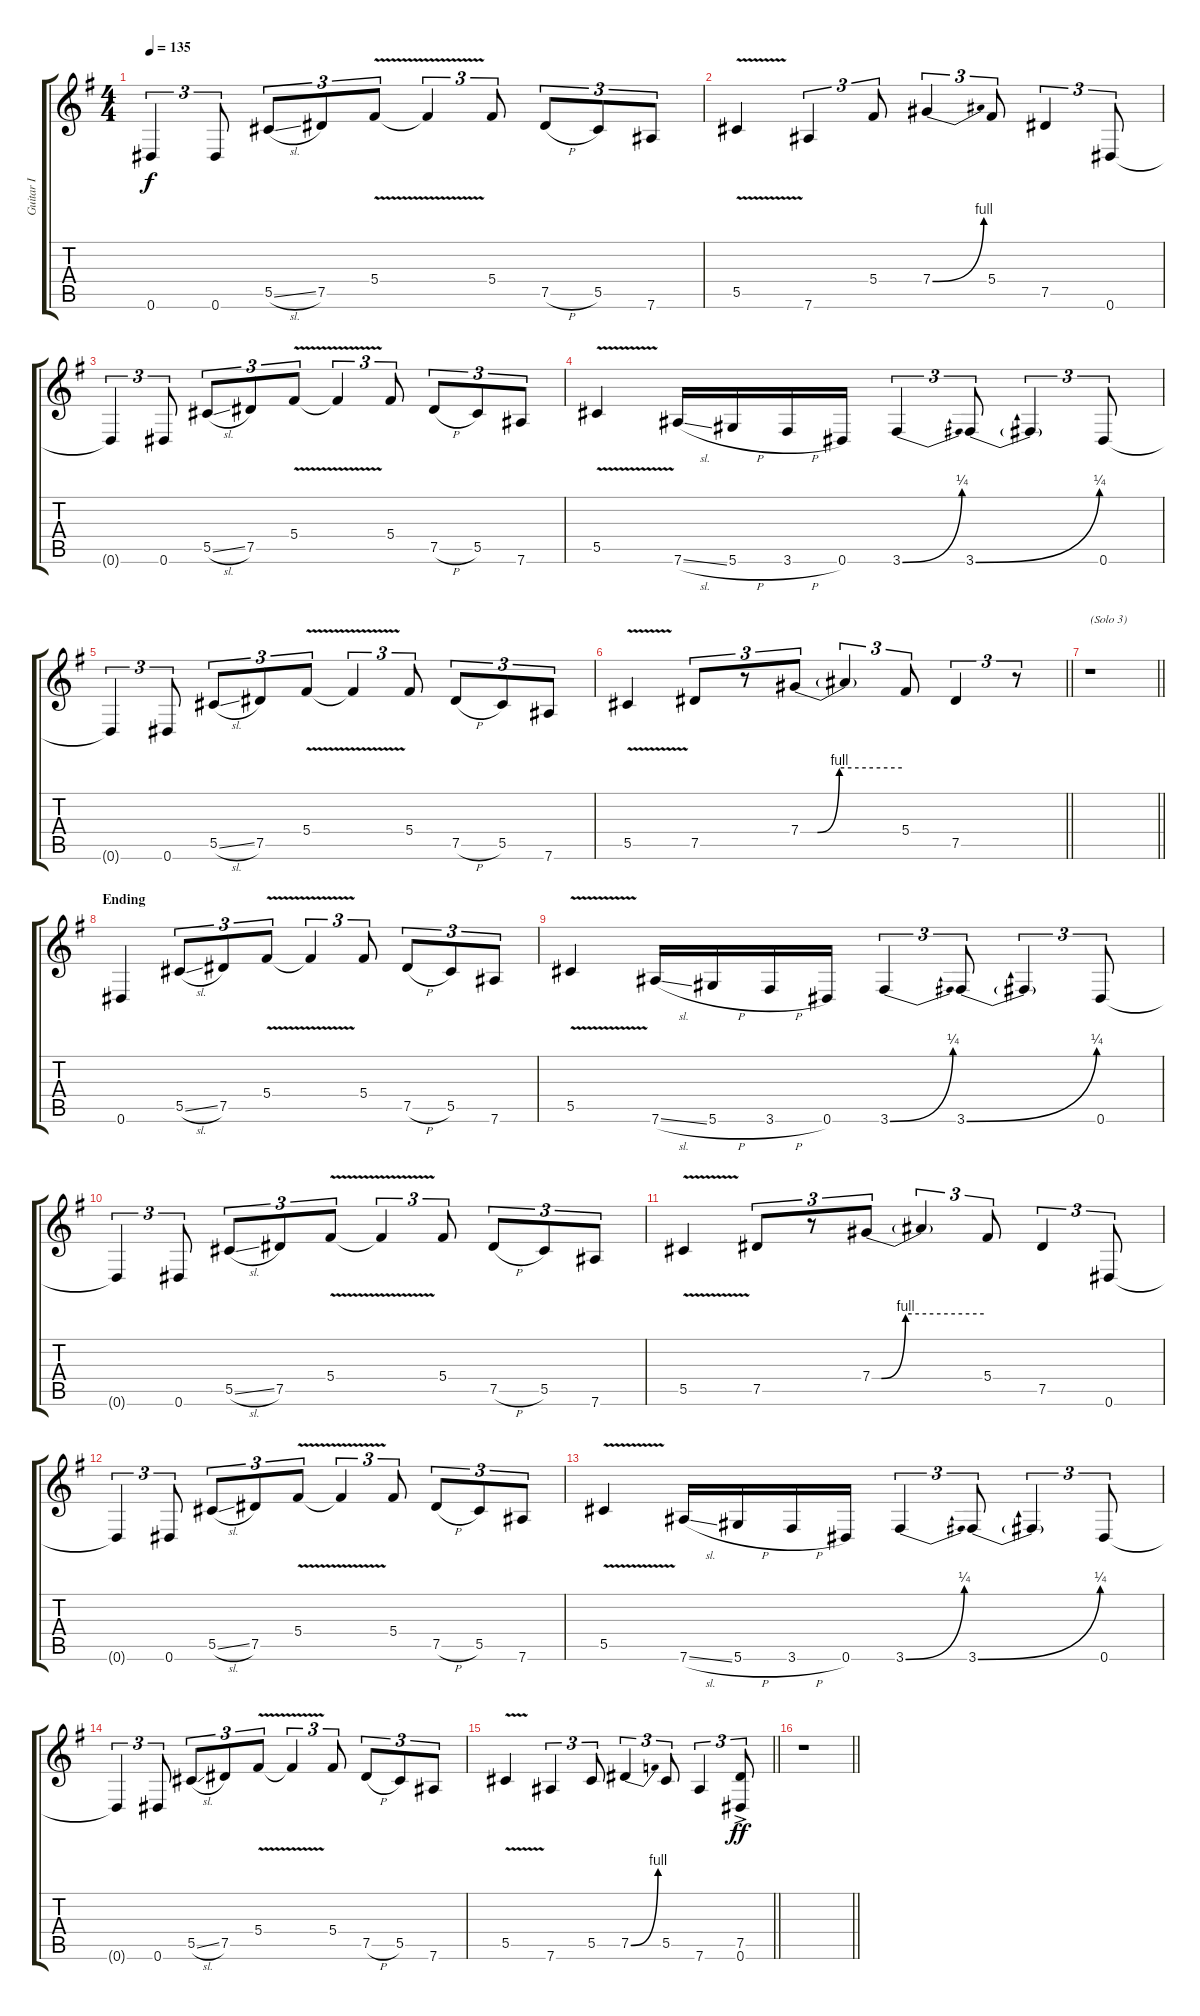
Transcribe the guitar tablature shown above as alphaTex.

\track ("Guitar I" "Guitar I") {instrument distortionguitar}
\staff {score tabs}
\tuning (Eb4 Bb3 Gb3 Db3 Ab2 Eb2) {hide}
\ts (4 4)
\tempo 135
\clef g2
\ks eminor
0.6{t}.4{tu (3 2) dy f} 0.6.8{tu (3 2)} 5.5{sl}.8{tu (3 2)} 7.5.8{tu (3 2)} 5.4{v}.8{tu (3 2)} 5.4{t}.4{tu (3 2)} 5.4.8{tu (3 2)} 7.5{h}.8{tu (3 2)} 5.5.8{tu (3 2)} 7.6.8{tu (3 2)} |
5.5{v}.4 7.6.4{tu (3 2)} 5.4.8{tu (3 2)} 7.4{be (bend 0 0 60 4)}.4{tu (3 2)} 5.4.8{tu (3 2)} 7.5.4{tu (3 2)} 0.6.8{tu (3 2)} |
0.6{t}.4{tu (3 2)} 0.6.8{tu (3 2)} 5.5{sl}.8{tu (3 2)} 7.5.8{tu (3 2)} 5.4{v}.8{tu (3 2)} 5.4{t}.4{tu (3 2)} 5.4.8{tu (3 2)} 7.5{h}.8{tu (3 2)} 5.5.8{tu (3 2)} 7.6.8{tu (3 2)} |
5.5{v}.4 7.6{sl}.16 5.6{h}.16 3.6{h}.16 0.6.16 3.6{be (bend 0 0 60 1)}.4{tu (3 2)} 3.6{be (bend 0 0 60 1)}.8{tu (3 2)} 3.6{t}.4{tu (3 2)} 0.6.8{tu (3 2)} |
0.6{t}.4{tu (3 2)} 0.6.8{tu (3 2)} 5.5{sl}.8{tu (3 2)} 7.5.8{tu (3 2)} 5.4{v}.8{tu (3 2)} 5.4{t}.4{tu (3 2)} 5.4.8{tu (3 2)} 7.5{h}.8{tu (3 2)} 5.5.8{tu (3 2)} 7.6.8{tu (3 2)} |
\barLineRight lightlight
5.5{v}.4 7.5.8{tu (3 2)} r.8{tu (3 2)} 7.4{be (custom 0 0 10 0 23 4 60 4)}.8{tu (3 2)} 7.4{t}.4{tu (3 2)} 5.4.8{tu (3 2)} 7.5.4{tu (3 2)} r.8{tu (3 2)} |
\barLineRight lightlight
r.1{txt "(Solo 3)"} |
\section ("" "Ending")
0.6.4 5.5{sl}.8{tu (3 2)} 7.5.8{tu (3 2)} 5.4{v}.8{tu (3 2)} 5.4{t}.4{tu (3 2)} 5.4.8{tu (3 2)} 7.5{h}.8{tu (3 2)} 5.5.8{tu (3 2)} 7.6.8{tu (3 2)} |
5.5{v}.4 7.6{sl}.16 5.6{h}.16 3.6{h}.16 0.6.16 3.6{be (bend 0 0 60 1)}.4{tu (3 2)} 3.6{be (bend 0 0 60 1)}.8{tu (3 2)} 3.6{t}.4{tu (3 2)} 0.6.8{tu (3 2)} |
0.6{t}.4{tu (3 2)} 0.6.8{tu (3 2)} 5.5{sl}.8{tu (3 2)} 7.5.8{tu (3 2)} 5.4{v}.8{tu (3 2)} 5.4{t}.4{tu (3 2)} 5.4.8{tu (3 2)} 7.5{h}.8{tu (3 2)} 5.5.8{tu (3 2)} 7.6.8{tu (3 2)} |
5.5{v}.4 7.5.8{tu (3 2)} r.8{tu (3 2)} 7.4{be (custom 0 0 5 0 18 4 60 4)}.8{tu (3 2)} 7.4{t}.4{tu (3 2)} 5.4.8{tu (3 2)} 7.5.4{tu (3 2)} 0.6.8{tu (3 2)} |
0.6{t}.4{tu (3 2)} 0.6.8{tu (3 2)} 5.5{sl}.8{tu (3 2)} 7.5.8{tu (3 2)} 5.4{v}.8{tu (3 2)} 5.4{t}.4{tu (3 2)} 5.4.8{tu (3 2)} 7.5{h}.8{tu (3 2)} 5.5.8{tu (3 2)} 7.6.8{tu (3 2)} |
5.5{v}.4 7.6{sl}.16 5.6{h}.16 3.6{h}.16 0.6.16 3.6{be (bend 0 0 60 1)}.4{tu (3 2)} 3.6{be (bend 0 0 60 1)}.8{tu (3 2)} 3.6{t}.4{tu (3 2)} 0.6.8{tu (3 2)} |
0.6{t}.4{tu (3 2)} 0.6.8{tu (3 2)} 5.5{sl}.8{tu (3 2)} 7.5.8{tu (3 2)} 5.4{v}.8{tu (3 2)} 5.4{t}.4{tu (3 2)} 5.4.8{tu (3 2)} 7.5{h}.8{tu (3 2)} 5.5.8{tu (3 2)} 7.6.8{tu (3 2)} |
\barLineRight lightlight
5.5{v}.4 7.6.4{tu (3 2)} 5.5.8{tu (3 2)} 7.5{be (bend 0 0 60 4)}.4{tu (3 2)} 5.5.8{tu (3 2)} 7.6.4{tu (3 2)} (7.5{ac} 0.6{ac}).8{tu (3 2) dy ff} |
\barLineRight lightlight
r.1
